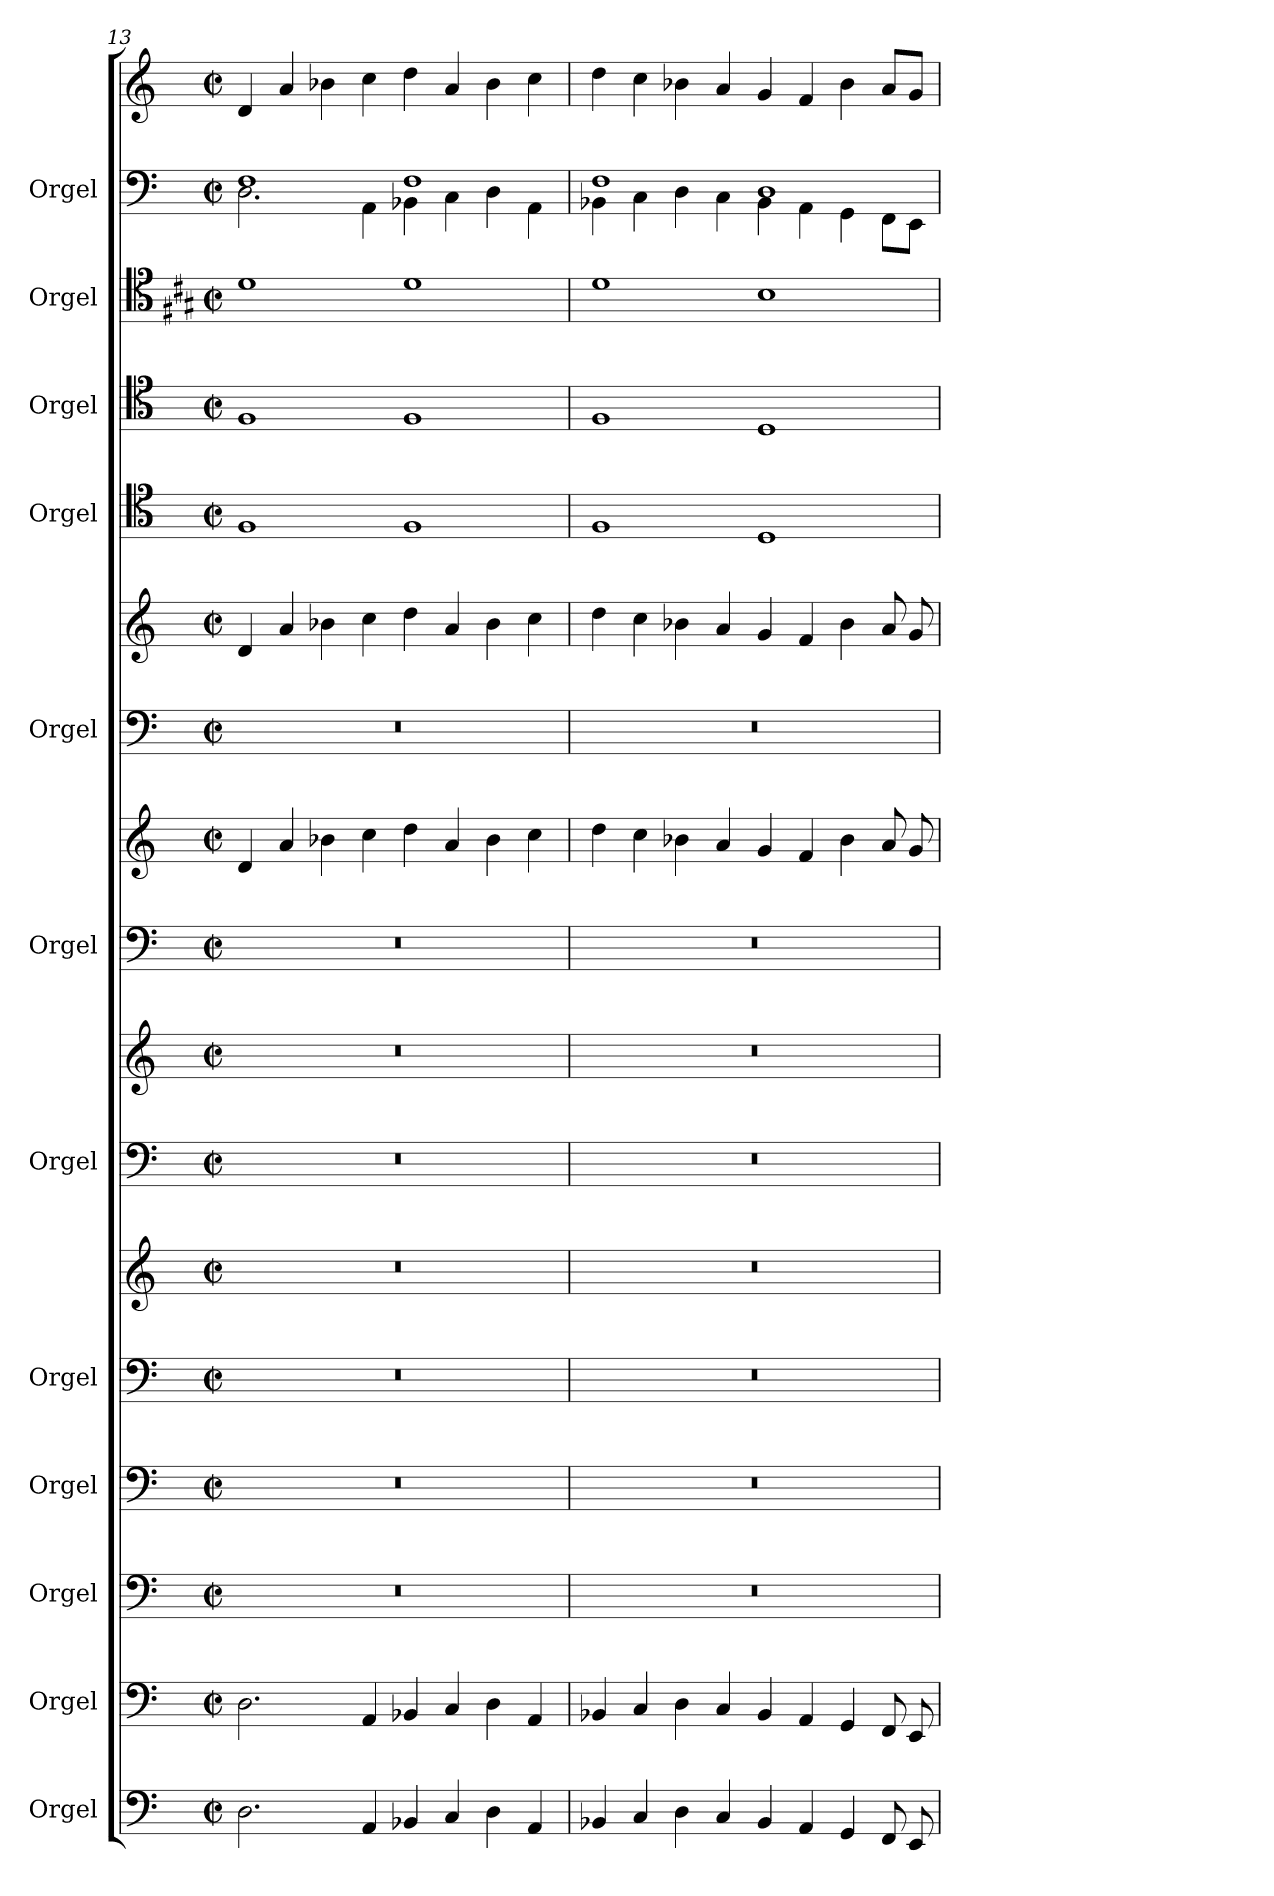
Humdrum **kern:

**kern	**kern	**kern	**kern	**kern	**kern	**kern	**kern	**kern	**kern	**kern	**kern	**kern	**kern	**kern	**kern	**kern
*part12	*part11	*part10	*part9	*part8	*part8	*part7	*part7	*part6	*part6	*part5	*part5	*part4	*part3	*part2	*part1	*part1
*staff17	*staff16	*staff15	*staff14	*staff13	*staff12	*staff11	*staff10	*staff9	*staff8	*staff7	*staff6	*staff5	*staff4	*staff3	*staff2	*staff1
*I"Orgel	*I"Orgel	*I"Orgel	*I"Orgel	*I"Orgel	*	*I"Orgel	*	*I"Orgel	*	*I"Orgel	*	*I"Orgel	*I"Orgel	*I"Orgel	*I"Orgel	*
*I'Org.	*I'Org.	*I'Org.	*I'Org.	*I'Org.	*	*I'Org.	*	*I'Org.	*	*I'Org.	*	*I'Org.	*I'Org.	*I'Org.	*	*
!!LO:PB:g=z
*clefF4	*clefF4	*clefF4	*clefF4	*clefF4	*clefG2	*clefF4	*clefG2	*clefF4	*clefG2	*clefF4	*clefG2	*clefC4	*clefC4	*clefC4	*clefF4	*clefG2
*	*	*	*	*	*	*	*	*	*	*	*	*	*	*ITrd5c9	*	*
*k[]	*k[]	*k[]	*k[]	*k[]	*k[]	*k[]	*k[]	*k[]	*k[]	*k[]	*k[]	*k[]	*k[]	*k[]	*k[]	*k[]
*M4/2	*M4/2	*M4/2	*M4/2	*M4/2	*M4/2	*M4/2	*M4/2	*M4/2	*M4/2	*M4/2	*M4/2	*M4/2	*M4/2	*M4/2	*M4/2	*M4/2
*met(c|)	*met(c|)	*met(c|)	*met(c|)	*met(c|)	*met(c|)	*met(c|)	*met(c|)	*met(c|)	*met(c|)	*met(c|)	*met(c|)	*met(c|)	*met(c|)	*met(c|)	*met(c|)	*met(c|)
=13	=13	=13	=13	=13	=13	=13	=13	=13	=13	=13	=13	=13	=13	=13	=13	=13
*	*	*	*	*	*	*	*	*	*	*	*	*	*	*	*^	*
2.D\	2.D\	0r	0r	0r	0r	0r	0r	0r	4d/	0r	4d/	1F	1F	1F	1F	2.D\	4d/
.	.	.	.	.	.	.	.	.	4a/	.	4a/	.	.	.	.	.	4a/
.	.	.	.	.	.	.	.	.	4b-X\	.	4b-X\	.	.	.	.	.	4b-X\
4AA/	4AA/	.	.	.	.	.	.	.	4cc\	.	4cc\	.	.	.	.	4AA\	4cc\
4BB-X/	4BB-X/	.	.	.	.	.	.	.	4dd\	.	4dd\	1F	1F	1F	1F	4BB-X\	4dd\
4C/	4C/	.	.	.	.	.	.	.	4a/	.	4a/	.	.	.	.	4C\	4a/
4D\	4D\	.	.	.	.	.	.	.	4b-\	.	4b-\	.	.	.	.	4D\	4b-\
4AA/	4AA/	.	.	.	.	.	.	.	4cc\	.	4cc\	.	.	.	.	4AA\	4cc\
=14	=14	=14	=14	=14	=14	=14	=14	=14	=14	=14	=14	=14	=14	=14	=14	=14	=14
4BB-X/	4BB-X/	0r	0r	0r	0r	0r	0r	0r	4dd\	0r	4dd\	1F	1F	1F	1F	4BB-X\	4dd\
4C/	4C/	.	.	.	.	.	.	.	4cc\	.	4cc\	.	.	.	.	4C\	4cc\
4D\	4D\	.	.	.	.	.	.	.	4b-X\	.	4b-X\	.	.	.	.	4D\	4b-X\
4C/	4C/	.	.	.	.	.	.	.	4a/	.	4a/	.	.	.	.	4C\	4a/
4BB-/	4BB-/	.	.	.	.	.	.	.	4g/	.	4g/	1D	1D	1D	1D	4BB-\	4g/
4AA/	4AA/	.	.	.	.	.	.	.	4f/	.	4f/	.	.	.	.	4AA\	4f/
4GG/	4GG/	.	.	.	.	.	.	.	4b-\	.	4b-\	.	.	.	.	4GG\	4b-\
8FF/	8FF/	.	.	.	.	.	.	.	8a/	.	8a/	.	.	.	.	8FF\L	8a/L
8EE/	8EE/	.	.	.	.	.	.	.	8g/	.	8g/	.	.	.	.	8EE\J	8g/J
*	*	*	*	*	*	*	*	*	*	*	*	*	*	*	*v	*v	*
=	=	=	=	=	=	=	=	=	=	=	=	=	=	=	=	=
*-	*-	*-	*-	*-	*-	*-	*-	*-	*-	*-	*-	*-	*-	*-	*-	*-
